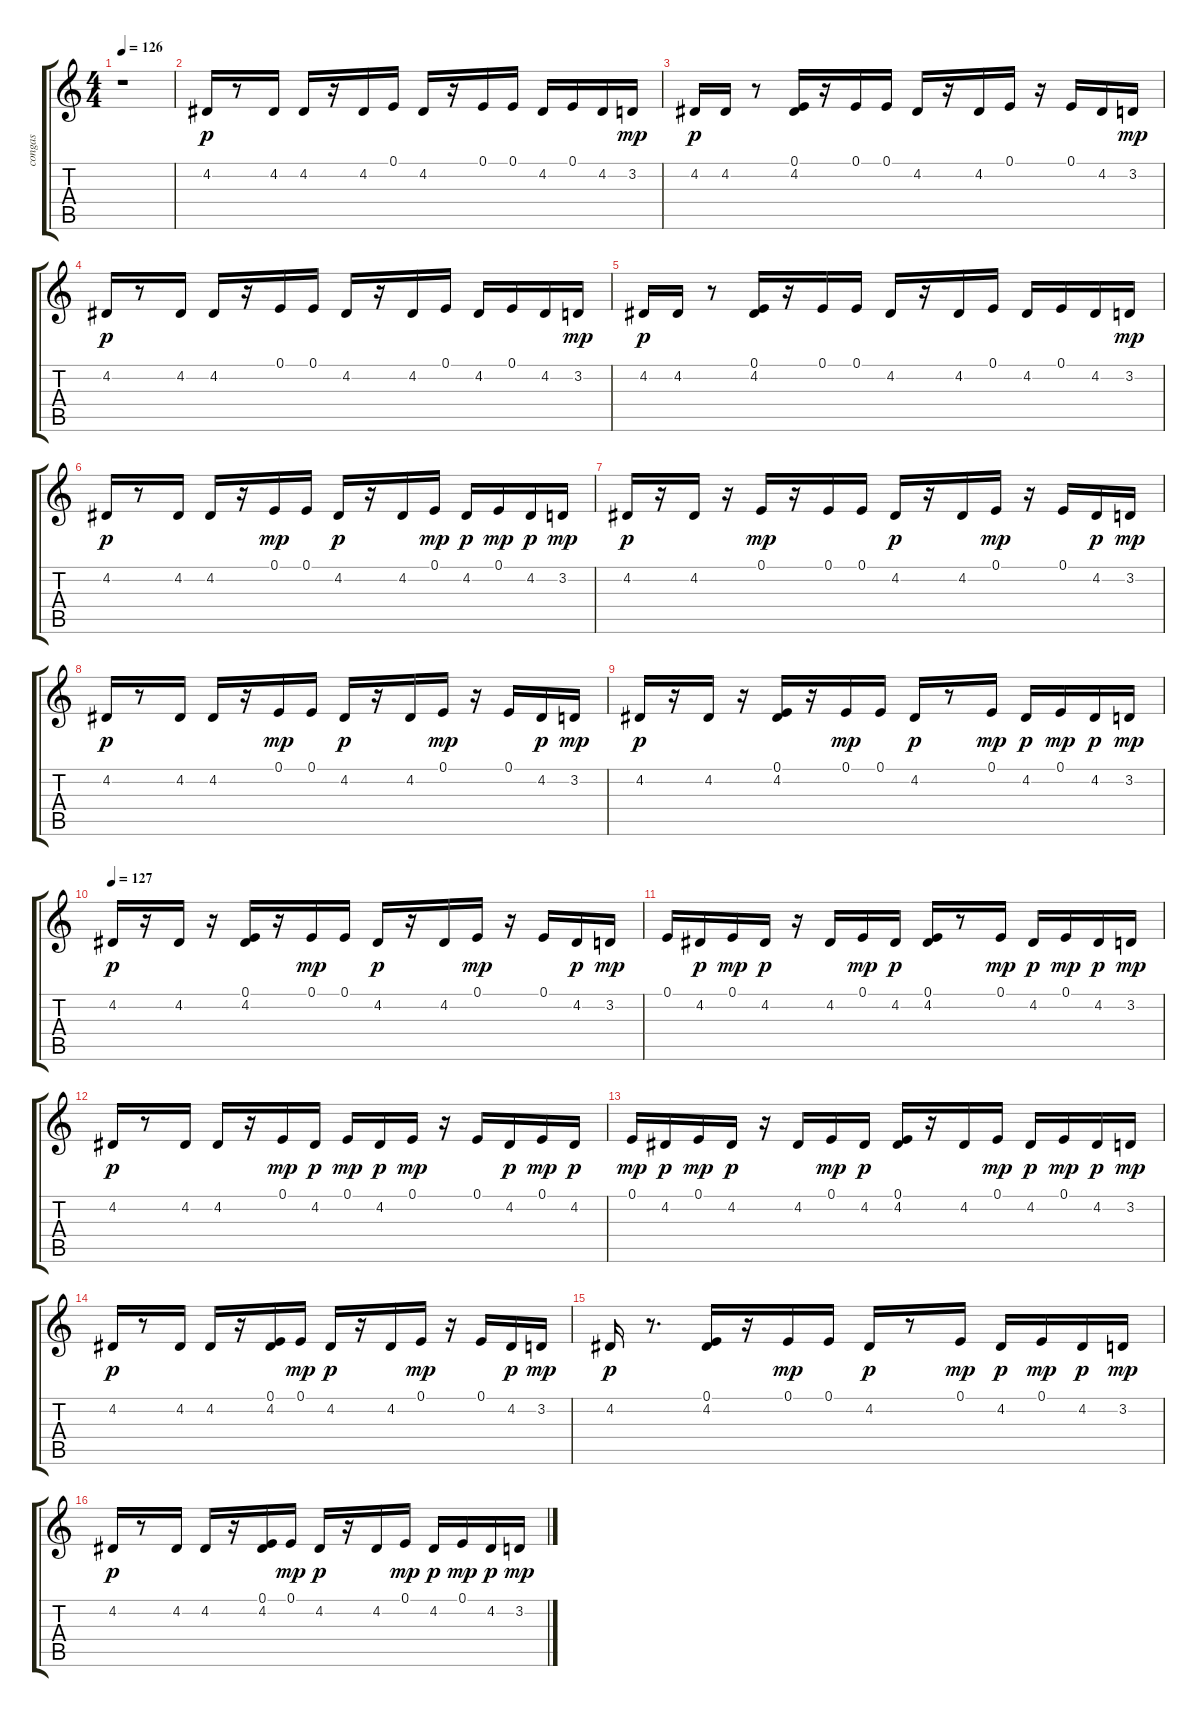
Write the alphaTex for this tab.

\track ("congas  " "congas  ") {instrument acousticgrandpiano}
\staff {score tabs}
\tuning (E4 B3 G3 D3 A2 E2) {hide}
\ts (4 4)
\tempo 126
\clef g2
\ks c
r.1{dy p instrument acousticgrandpiano} |
4.2.16 r.8 4.2.16 4.2.16 r.16 4.2.16 0.1.16 4.2.16 r.16 0.1.16 0.1.16 4.2.16 0.1.16 4.2.16 3.2.16{dy mp} |
4.2.16{dy p} 4.2.16 r.8 (0.1 4.2).16 r.16 0.1.16 0.1.16 4.2.16 r.16 4.2.16 0.1.16 r.16 0.1.16 4.2.16 3.2.16{dy mp} |
4.2.16{dy p} r.8 4.2.16 4.2.16 r.16 0.1.16 0.1.16 4.2.16 r.16 4.2.16 0.1.16 4.2.16 0.1.16 4.2.16 3.2.16{dy mp} |
4.2.16{dy p} 4.2.16 r.8 (0.1 4.2).16 r.16 0.1.16 0.1.16 4.2.16 r.16 4.2.16 0.1.16 4.2.16 0.1.16 4.2.16 3.2.16{dy mp} |
4.2.16{dy p} r.8 4.2.16 4.2.16 r.16 0.1.16{dy mp} 0.1.16 4.2.16{dy p} r.16 4.2.16 0.1.16{dy mp} 4.2.16{dy p} 0.1.16{dy mp} 4.2.16{dy p} 3.2.16{dy mp} |
4.2.16{dy p} r.16 4.2.16 r.16 0.1.16{dy mp} r.16 0.1.16 0.1.16 4.2.16{dy p} r.16 4.2.16 0.1.16{dy mp} r.16 0.1.16 4.2.16{dy p} 3.2.16{dy mp} |
4.2.16{dy p} r.8 4.2.16 4.2.16 r.16 0.1.16{dy mp} 0.1.16 4.2.16{dy p} r.16 4.2.16 0.1.16{dy mp} r.16 0.1.16 4.2.16{dy p} 3.2.16{dy mp} |
4.2.16{dy p} r.16 4.2.16 r.16 (0.1 4.2).16 r.16 0.1.16{dy mp} 0.1.16 4.2.16{dy p} r.8 0.1.16{dy mp} 4.2.16{dy p} 0.1.16{dy mp} 4.2.16{dy p} 3.2.16{dy mp} |
\tempo 127
4.2.16{dy p} r.16 4.2.16 r.16 (0.1 4.2).16 r.16 0.1.16{dy mp} 0.1.16 4.2.16{dy p} r.16 4.2.16 0.1.16{dy mp} r.16 0.1.16 4.2.16{dy p} 3.2.16{dy mp} |
0.1.16 4.2.16{dy p} 0.1.16{dy mp} 4.2.16{dy p} r.16 4.2.16 0.1.16{dy mp} 4.2.16{dy p} (0.1 4.2).16 r.8 0.1.16{dy mp} 4.2.16{dy p} 0.1.16{dy mp} 4.2.16{dy p} 3.2.16{dy mp} |
4.2.16{dy p} r.8 4.2.16 4.2.16 r.16 0.1.16{dy mp} 4.2.16{dy p} 0.1.16{dy mp} 4.2.16{dy p} 0.1.16{dy mp} r.16 0.1.16 4.2.16{dy p} 0.1.16{dy mp} 4.2.16{dy p} |
0.1.16{dy mp} 4.2.16{dy p} 0.1.16{dy mp} 4.2.16{dy p} r.16 4.2.16 0.1.16{dy mp} 4.2.16{dy p} (0.1 4.2).16 r.16 4.2.16 0.1.16{dy mp} 4.2.16{dy p} 0.1.16{dy mp} 4.2.16{dy p} 3.2.16{dy mp} |
4.2.16{dy p} r.8 4.2.16 4.2.16 r.16 (0.1 4.2).16 0.1.16{dy mp} 4.2.16{dy p} r.16 4.2.16 0.1.16{dy mp} r.16 0.1.16 4.2.16{dy p} 3.2.16{dy mp} |
4.2.16{dy p} r.8{d} (0.1 4.2).16 r.16 0.1.16{dy mp} 0.1.16 4.2.16{dy p} r.8 0.1.16{dy mp} 4.2.16{dy p} 0.1.16{dy mp} 4.2.16{dy p} 3.2.16{dy mp} |
4.2.16{dy p} r.8 4.2.16 4.2.16 r.16 (0.1 4.2).16 0.1.16{dy mp} 4.2.16{dy p} r.16 4.2.16 0.1.16{dy mp} 4.2.16{dy p} 0.1.16{dy mp} 4.2.16{dy p} 3.2.16{dy mp}
